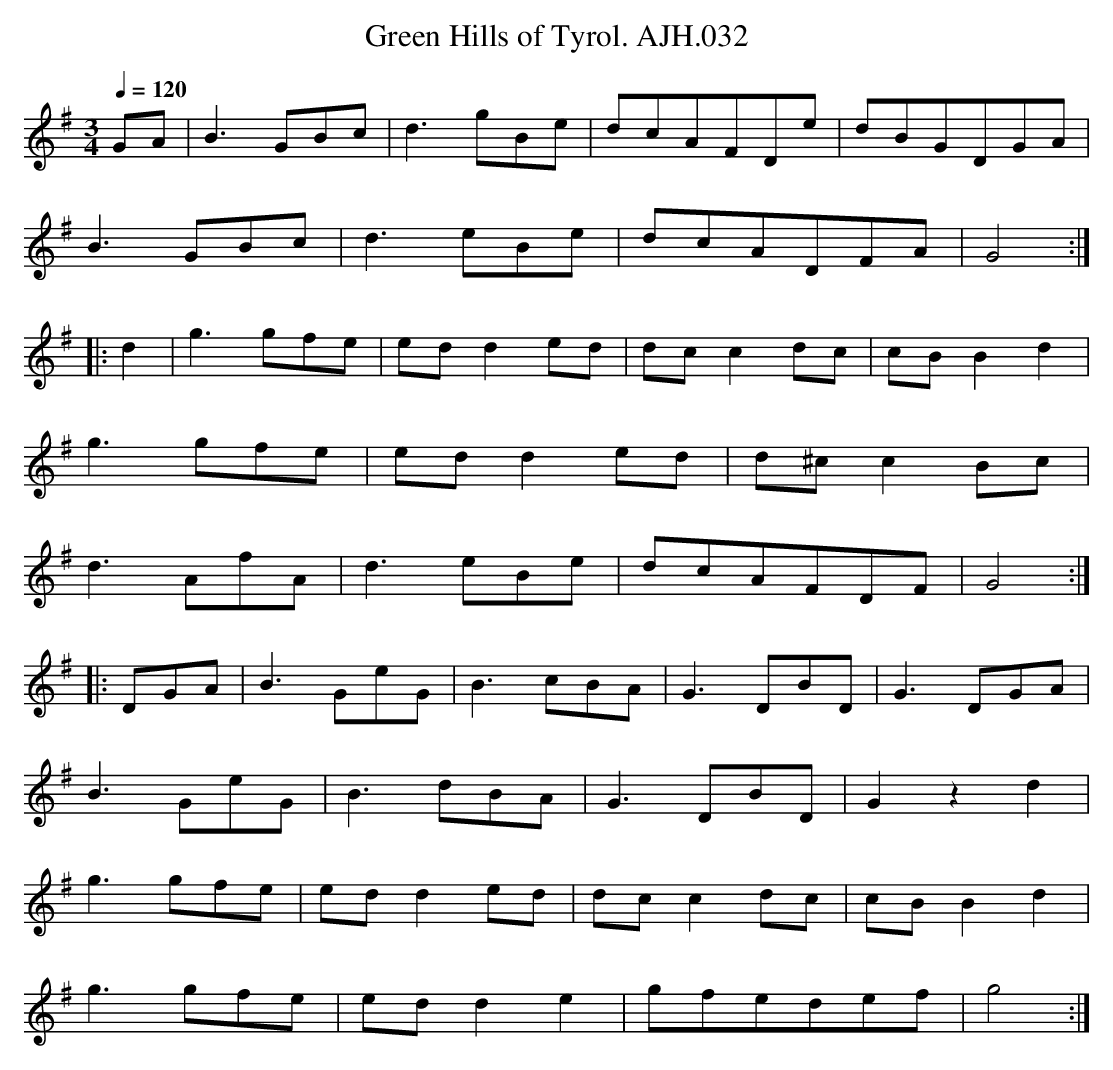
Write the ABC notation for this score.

X:1
T:Green Hills of Tyrol. AJH.032
L:1/8
M:3/4
Q:1/4=120
K:G
GA|B3 GBc|d3 gBe|dcAFDe|dBGDGA|!
B3GBc|d3eBe|dcADFA|G4:|!
|:d2|g3 gfe|edd2ed|dcc2dc|cBB2d2|!
g3gfe|edd2ed|d^cc2Bc|!
d3AfA|d3eBe|dcAFDF|G4:|!
|:DGA|B3GeG|B3cBA|G3DBD|G3DGA|!
B3GeG|B3dBA|G3DBD|G2z2d2|!
g3gfe|edd2ed|dcc2dc|cBB2d2|!
g3gfe|edd2e2|gfedef|g4:|
